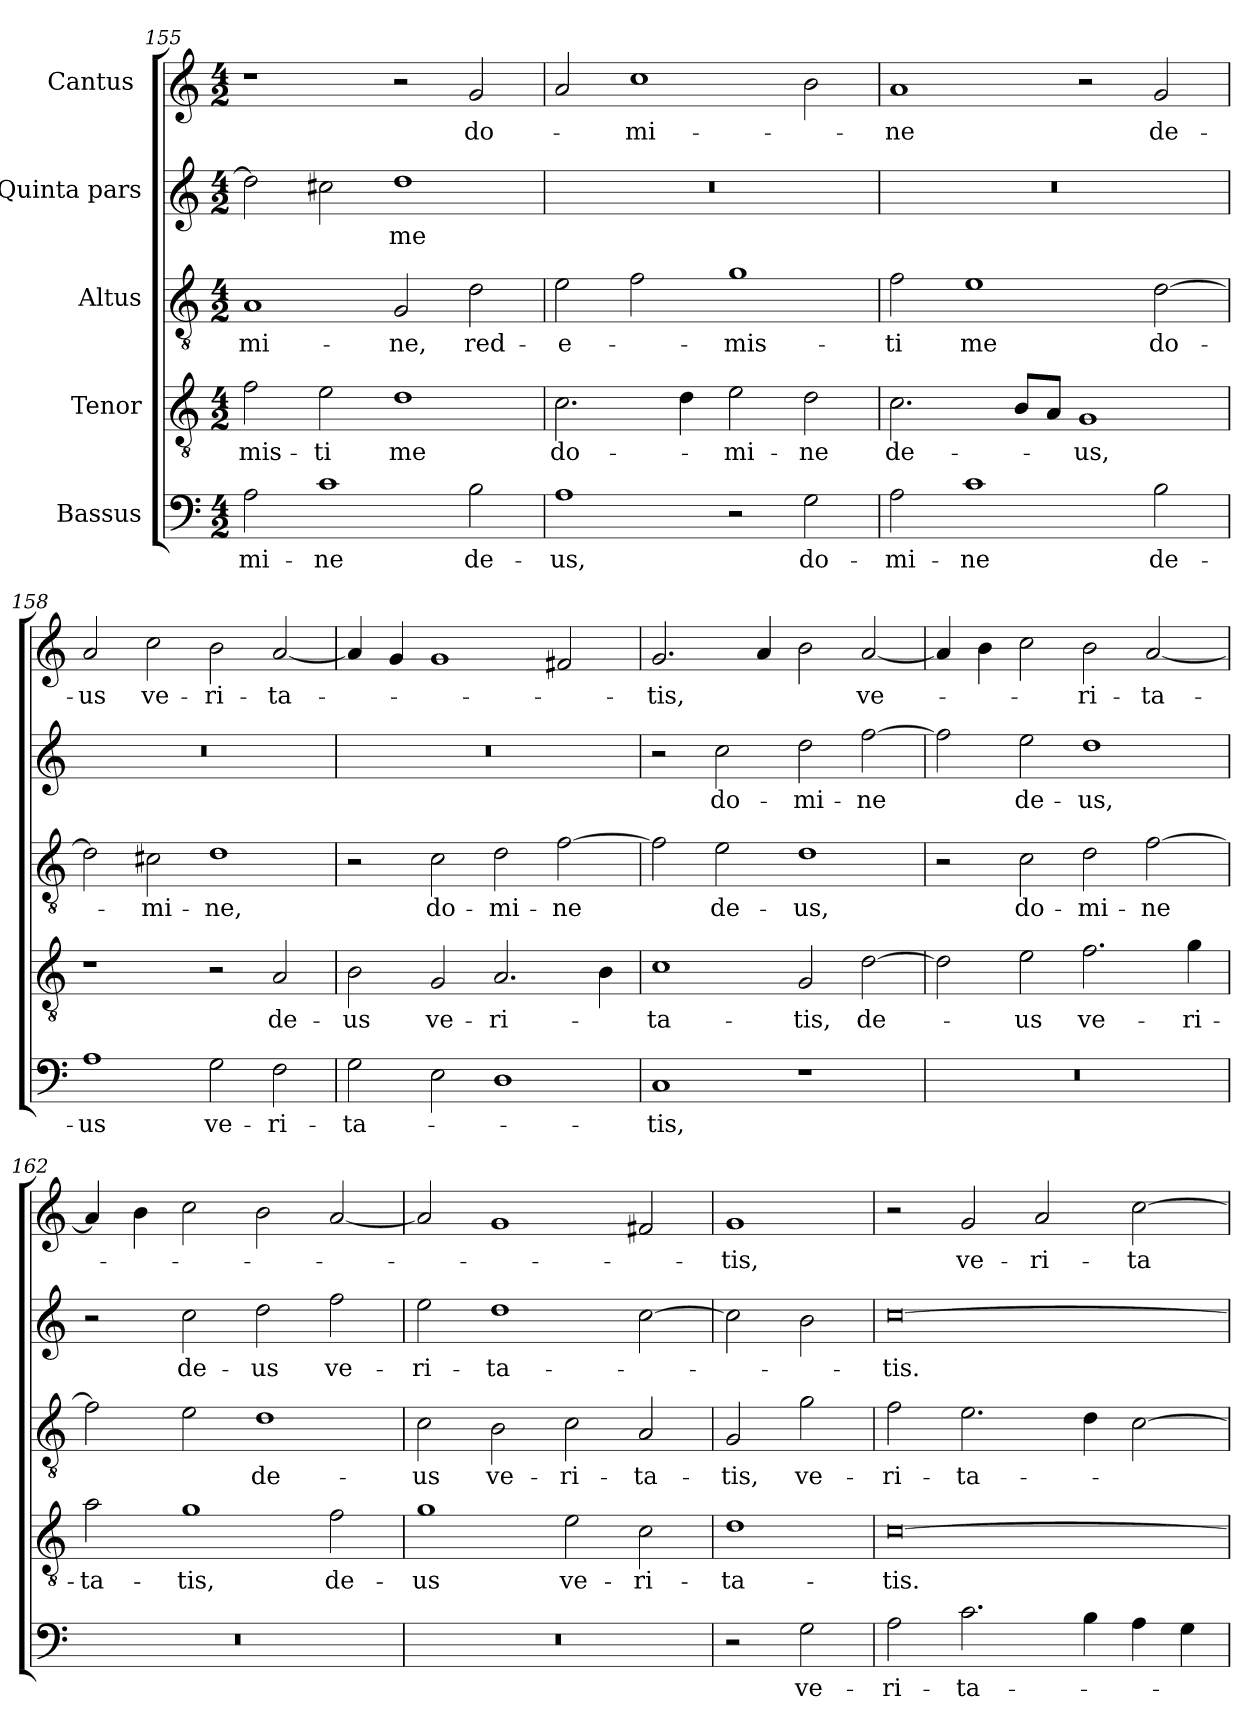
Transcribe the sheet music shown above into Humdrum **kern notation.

**kern	**text	**kern	**text	**kern	**text	**kern	**text	**kern	**text
*part5	*part5	*part4	*part4	*part3	*part3	*part2	*part2	*part1	*part1
*staff5	*staff5	*staff4	*staff4	*staff3	*staff3	*staff2	*staff2	*staff1	*staff1
*I"Bassus	*	*I"Tenor	*	*I"Altus	*	*I"Quinta pars	*	*I"Cantus 	*
*clefF4	*	*clefGv2	*	*clefGv2	*	*clefG2	*	*clefG2	*
*k[]	*	*k[]	*	*k[]	*	*k[]	*	*k[]	*
*M4/2	*	*M4/2	*	*M4/2	*	*M4/2	*	*M4/2	*
=155	=155	=155	=155	=155	=155	=155	=155	=155	=155
2A\	-mi-	2f\	-mis-	1A/	-mi-	2dd\]	.	1r	.
1c\	-ne	2e\	-ti	.	.	2cc#X\	.	.	.
.	.	1d\	me	2G/	-ne,	1dd\	me	2r	.
2B\	de-	.	.	2d\	red-	.	.	2g/	do-
=156	=156	=156	=156	=156	=156	=156	=156	=156	=156
1A\	-us,	2.c\	do-	2e\	-e-	0r	.	2a/	.
.	.	.	.	2f\	.	.	.	1cc\	-mi-
.	.	4d\	.	.	.	.	.	.	.
2r	.	2e\	-mi-	1g\	-mis-	.	.	.	.
2G\	do-	2d\	-ne	.	.	.	.	2b\	.
=157	=157	=157	=157	=157	=157	=157	=157	=157	=157
2A\	-mi-	2.c\	de-	2f\	-ti	0r	.	1a/	-ne
1c\	-ne	.	.	1e\	me	.	.	.	.
.	.	8B/L	.	.	.	.	.	.	.
.	.	8A/J	.	.	.	.	.	.	.
.	.	1G/	-us,	.	.	.	.	2r	.
2B\	de-	.	.	[2d\	do-	.	.	2g/	de-
=158	=158	=158	=158	=158	=158	=158	=158	=158	=158
1A\	-us	1r	.	2d\]	.	0r	.	2a/	-us
.	.	.	.	2c#X\	-mi-	.	.	2cc\	ve-
2G\	ve-	2r	.	1d\	-ne,	.	.	2b\	-ri-
2F\	-ri-	2A/	de-	.	.	.	.	[2a/	-ta-
=159	=159	=159	=159	=159	=159	=159	=159	=159	=159
2G\	-ta-	2B\	-us	2r	.	0r	.	4a/]	.
.	.	.	.	.	.	.	.	4g/	.
2E\	.	2G/	ve-	2c\	do-	.	.	1g/	.
1D\	.	2.A/	-ri-	2d\	-mi-	.	.	.	.
.	.	.	.	[2f\	-ne	.	.	2f#X/	.
.	.	4B\	.	.	.	.	.	.	.
=160	=160	=160	=160	=160	=160	=160	=160	=160	=160
1C/	-tis,	1c\	-ta-	2f\]	.	2r	.	2.g/	-tis,
.	.	.	.	2e\	de-	2cc\	do-	.	.
.	.	.	.	.	.	.	.	4a/	.
1r	.	2G/	-tis,	1d\	-us,	2dd\	-mi-	2b\	.
.	.	[2d\	de-	.	.	[2ff\	-ne	[2a/	ve-
=161	=161	=161	=161	=161	=161	=161	=161	=161	=161
0r	.	2d\]	.	2r	.	2ff\]	.	4a/]	.
.	.	.	.	.	.	.	.	4b\	.
.	.	2e\	-us	2c\	do-	2ee\	de-	2cc\	.
.	.	2.f\	ve-	2d\	-mi-	1dd\	-us,	2b\	-ri-
.	.	.	.	[2f\	-ne	.	.	[2a/	-ta-
.	.	4g\	-ri-	.	.	.	.	.	.
=162	=162	=162	=162	=162	=162	=162	=162	=162	=162
0r	.	2a\	-ta-	2f\]	.	2r	.	4a/]	.
.	.	.	.	.	.	.	.	4b\	.
.	.	1g\	-tis,	2e\	.	2cc\	de-	2cc\	.
.	.	.	.	1d\	de-	2dd\	-us	2b\	.
.	.	2f\	de-	.	.	2ff\	ve-	[2a/	.
=163	=163	=163	=163	=163	=163	=163	=163	=163	=163
0r	.	1g\	-us	2c\	-us	2ee\	-ri-	2a/]	.
.	.	.	.	2B\	ve-	1dd\	-ta-	1g/	.
.	.	2e\	ve-	2c\	-ri-	.	.	.	.
.	.	2c\	-ri-	2A/	-ta-	[2cc\	.	2f#X/	.
=164	=164	=164	=164	=164	=164	=164	=164	=164	=164
2r	.	1d\	-ta-	2G/	-tis,	2cc\]	.	1g/	-tis,
2G\	ve-	.	.	2g\	ve-	2b\	.	.	.
=165	=165	=165	=165	=165	=165	=165	=165	=165	=165
2A\	-ri-	[0c\	-tis.	2f\	-ri-	[0cc\	-tis.	2r	.
2.c\	-ta-	.	.	2.e\	-ta-	.	.	2g/	ve-
.	.	.	.	.	.	.	.	2a/	-ri-
4B\	.	.	.	4d\	.	.	.	.	.
4A\	.	.	.	[2c\	.	.	.	[2cc\	-ta-
4G\	.	.	.	.	.	.	.	.	.
=	=	=	=	=	=	=	=	=	=
*-	*-	*-	*-	*-	*-	*-	*-	*-	*-
